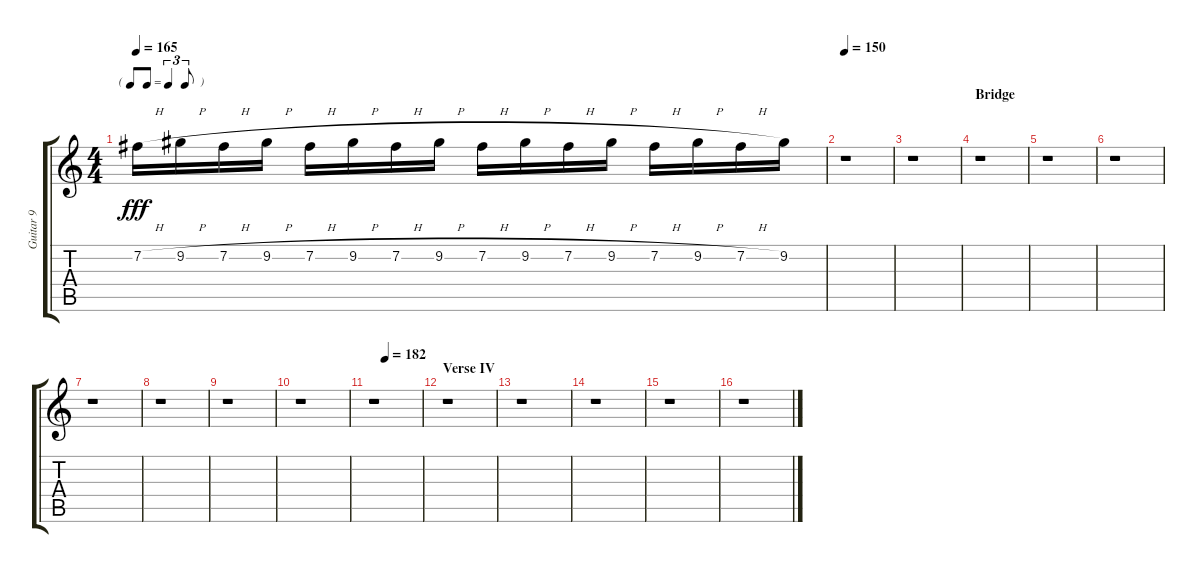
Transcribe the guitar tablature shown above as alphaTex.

\track ("Guitar 9" "Guitar 9") {instrument distortionguitar}
\staff {score tabs}
\tuning (E4 B3 G3 D3 A2 E2) {hide}
\ts (4 4)
\tf triplet8th
\tempo 165
\clef g2
\ks c
7.2{h}.16{dy fff} 9.2{h}.16 7.2{h}.16 9.2{h}.16 7.2{h}.16 9.2{h}.16 7.2{h}.16 9.2{h}.16 7.2{h}.16 9.2{h}.16 7.2{h}.16 9.2{h}.16 7.2{h}.16 9.2{h}.16 7.2{h}.16 9.2.16 |
\tempo 150
r.1 |
r.1 |
\section ("" "Bridge")
r.1 |
r.1 |
r.1 |
r.1 |
r.1 |
r.1 |
r.1 |
\tempo (182 0.25)
r.1 |
\section ("" "Verse IV")
r.1 |
r.1 |
r.1 |
r.1 |
r.1
